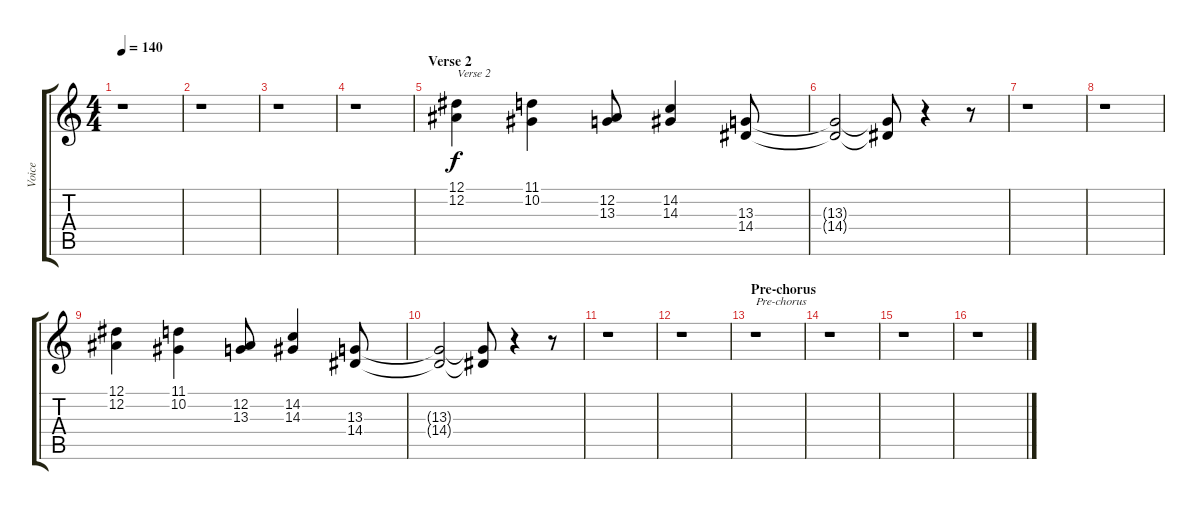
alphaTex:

\track ("Voice" "Voice") {instrument voiceoohs}
\staff {score tabs}
\tuning (Eb4 Bb3 Gb3 Db3 Ab2 Eb2) {hide}
\ts (4 4)
\tempo 140
\clef g2
\ks c
r.1{dy f} |
r.1 |
r.1 |
r.1 |
\section ("" "Verse 2")
(12.1 12.2).4{txt "Verse 2"} (11.1 10.2).4 (12.2 13.3).8 (14.2 14.3).4 (13.3 14.4).8 |
(13.3{t} 14.4{t}).2 (13.3{t} 14.4{t}).8 r.4 r.8 |
r.1 |
r.1 |
(12.1 12.2).4 (11.1 10.2).4 (12.2 13.3).8 (14.2 14.3).4 (13.3 14.4).8 |
(13.3{t} 14.4{t}).2 (13.3{t} 14.4{t}).8 r.4 r.8 |
r.1 |
r.1 |
\section ("" "Pre-chorus")
r.1{txt "Pre-chorus"} |
r.1 |
r.1 |
r.1
